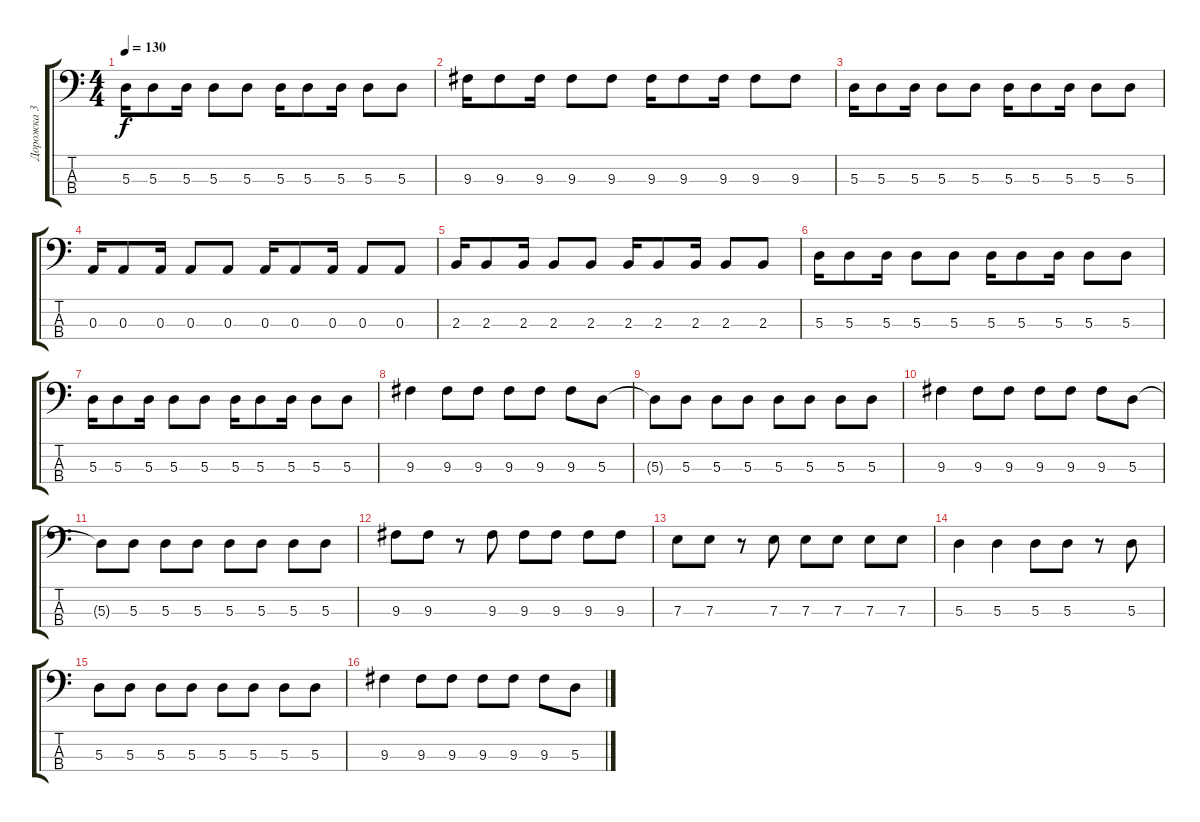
\track ("Дорожка 3" "Дорожка 3") {instrument electricbasspick}
\staff {score tabs}
\tuning (G2 D2 A1 E1) {hide}
\ts (4 4)
\tempo 130
\clef f4
\ks c
5.3.16{dy f} 5.3.8 5.3.16 5.3.8 5.3.8 5.3.16 5.3.8 5.3.16 5.3.8 5.3.8 |
9.3.16 9.3.8 9.3.16 9.3.8 9.3.8 9.3.16 9.3.8 9.3.16 9.3.8 9.3.8 |
5.3.16 5.3.8 5.3.16 5.3.8 5.3.8 5.3.16 5.3.8 5.3.16 5.3.8 5.3.8 |
0.3.16 0.3.8 0.3.16 0.3.8 0.3.8 0.3.16 0.3.8 0.3.16 0.3.8 0.3.8 |
2.3.16 2.3.8 2.3.16 2.3.8 2.3.8 2.3.16 2.3.8 2.3.16 2.3.8 2.3.8 |
5.3.16 5.3.8 5.3.16 5.3.8 5.3.8 5.3.16 5.3.8 5.3.16 5.3.8 5.3.8 |
5.3.16 5.3.8 5.3.16 5.3.8 5.3.8 5.3.16 5.3.8 5.3.16 5.3.8 5.3.8 |
9.3.4 9.3.8 9.3.8 9.3.8 9.3.8 9.3.8 5.3.8 |
5.3{t}.8 5.3.8 5.3.8 5.3.8 5.3.8 5.3.8 5.3.8 5.3.8 |
9.3.4 9.3.8 9.3.8 9.3.8 9.3.8 9.3.8 5.3.8 |
5.3{t}.8 5.3.8 5.3.8 5.3.8 5.3.8 5.3.8 5.3.8 5.3.8 |
9.3.8 9.3.8 r.8 9.3.8 9.3.8 9.3.8 9.3.8 9.3.8 |
7.3.8 7.3.8 r.8 7.3.8 7.3.8 7.3.8 7.3.8 7.3.8 |
5.3.4 5.3.4 5.3.8 5.3.8 r.8 5.3.8 |
5.3.8 5.3.8 5.3.8 5.3.8 5.3.8 5.3.8 5.3.8 5.3.8 |
9.3.4 9.3.8 9.3.8 9.3.8 9.3.8 9.3.8 5.3.8
